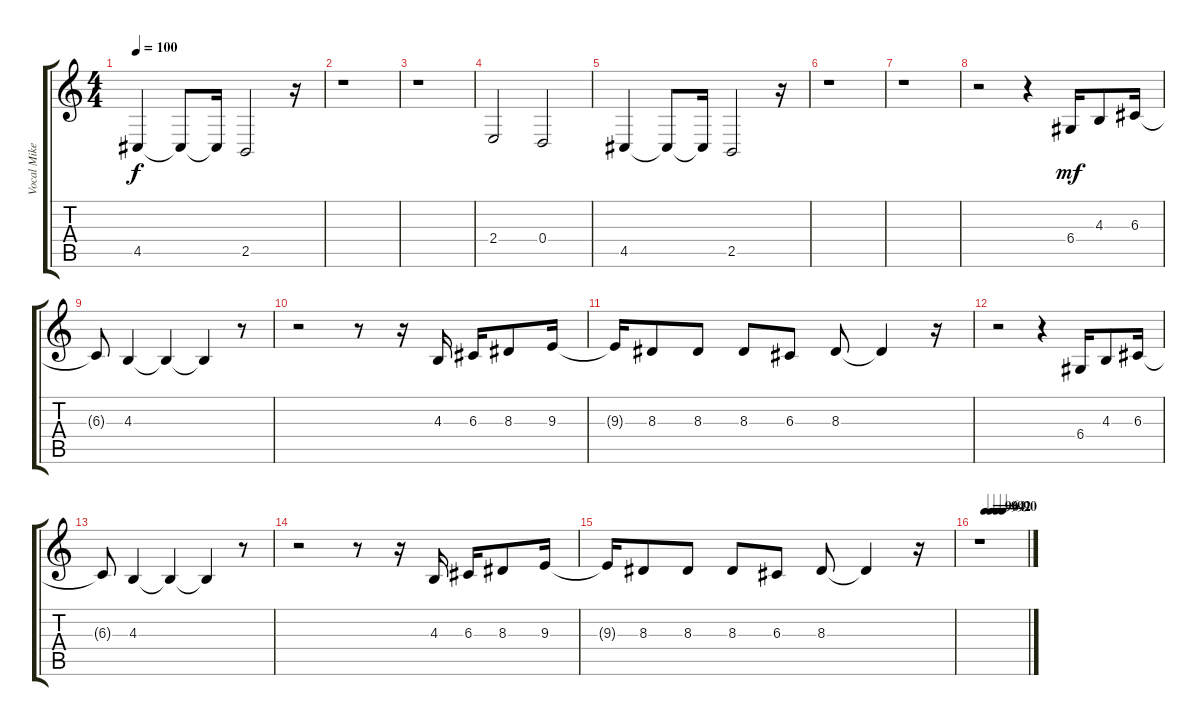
\track ("Vocal Mike Dirnt" "Vocal Mike") {instrument violin}
\staff {score tabs}
\tuning (E4 B3 G3 D3 A2 E2) {hide}
\ts (4 4)
\tempo 100
\clef g2
\ks c
4.5.4{dy f} 4.5{t}.8 4.5{t}.16 2.5.2 r.16 |
r.1 |
r.1 |
2.4.2 0.4.2 |
4.5.4 4.5{t}.8 4.5{t}.16 2.5.2 r.16 |
r.1 |
r.1 |
r.2 r.4 6.4.16{dy mf} 4.3.8 6.3.16 |
6.3{t}.8 4.3.4 4.3{t}.4 4.3{t}.4 r.8 |
r.2 r.8 r.16 4.3.16 6.3.16 8.3.8 9.3.16 |
9.3{t}.16 8.3.8 8.3.8 8.3.8 6.3.8 8.3.8 8.3{t}.4 r.16 |
r.2 r.4 6.4.16 4.3.8 6.3.16 |
6.3{t}.8 4.3.4 4.3{t}.4 4.3{t}.4 r.8 |
r.2 r.8 r.16 4.3.16 6.3.16 8.3.8 9.3.16 |
9.3{t}.16 8.3.8 8.3.8 8.3.8 6.3.8 8.3.8 8.3{t}.4 r.16 |
\tempo (96 0.125)
\tempo (94 0.25)
\tempo (92 0.375)
\tempo (90 0.5)
r.1
